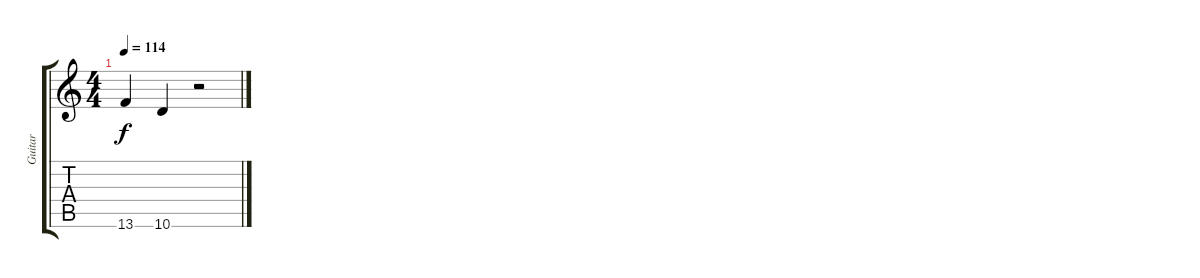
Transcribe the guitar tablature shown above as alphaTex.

\track ("Guitar" "Guitar") {instrument distortionguitar}
\staff {score tabs}
\tuning (E4 B3 G3 D3 A2 E2) {hide}
\ts (4 4)
\tempo 114
\clef g2
\ks c
13.6.4{dy f} 10.6.4 r.2
